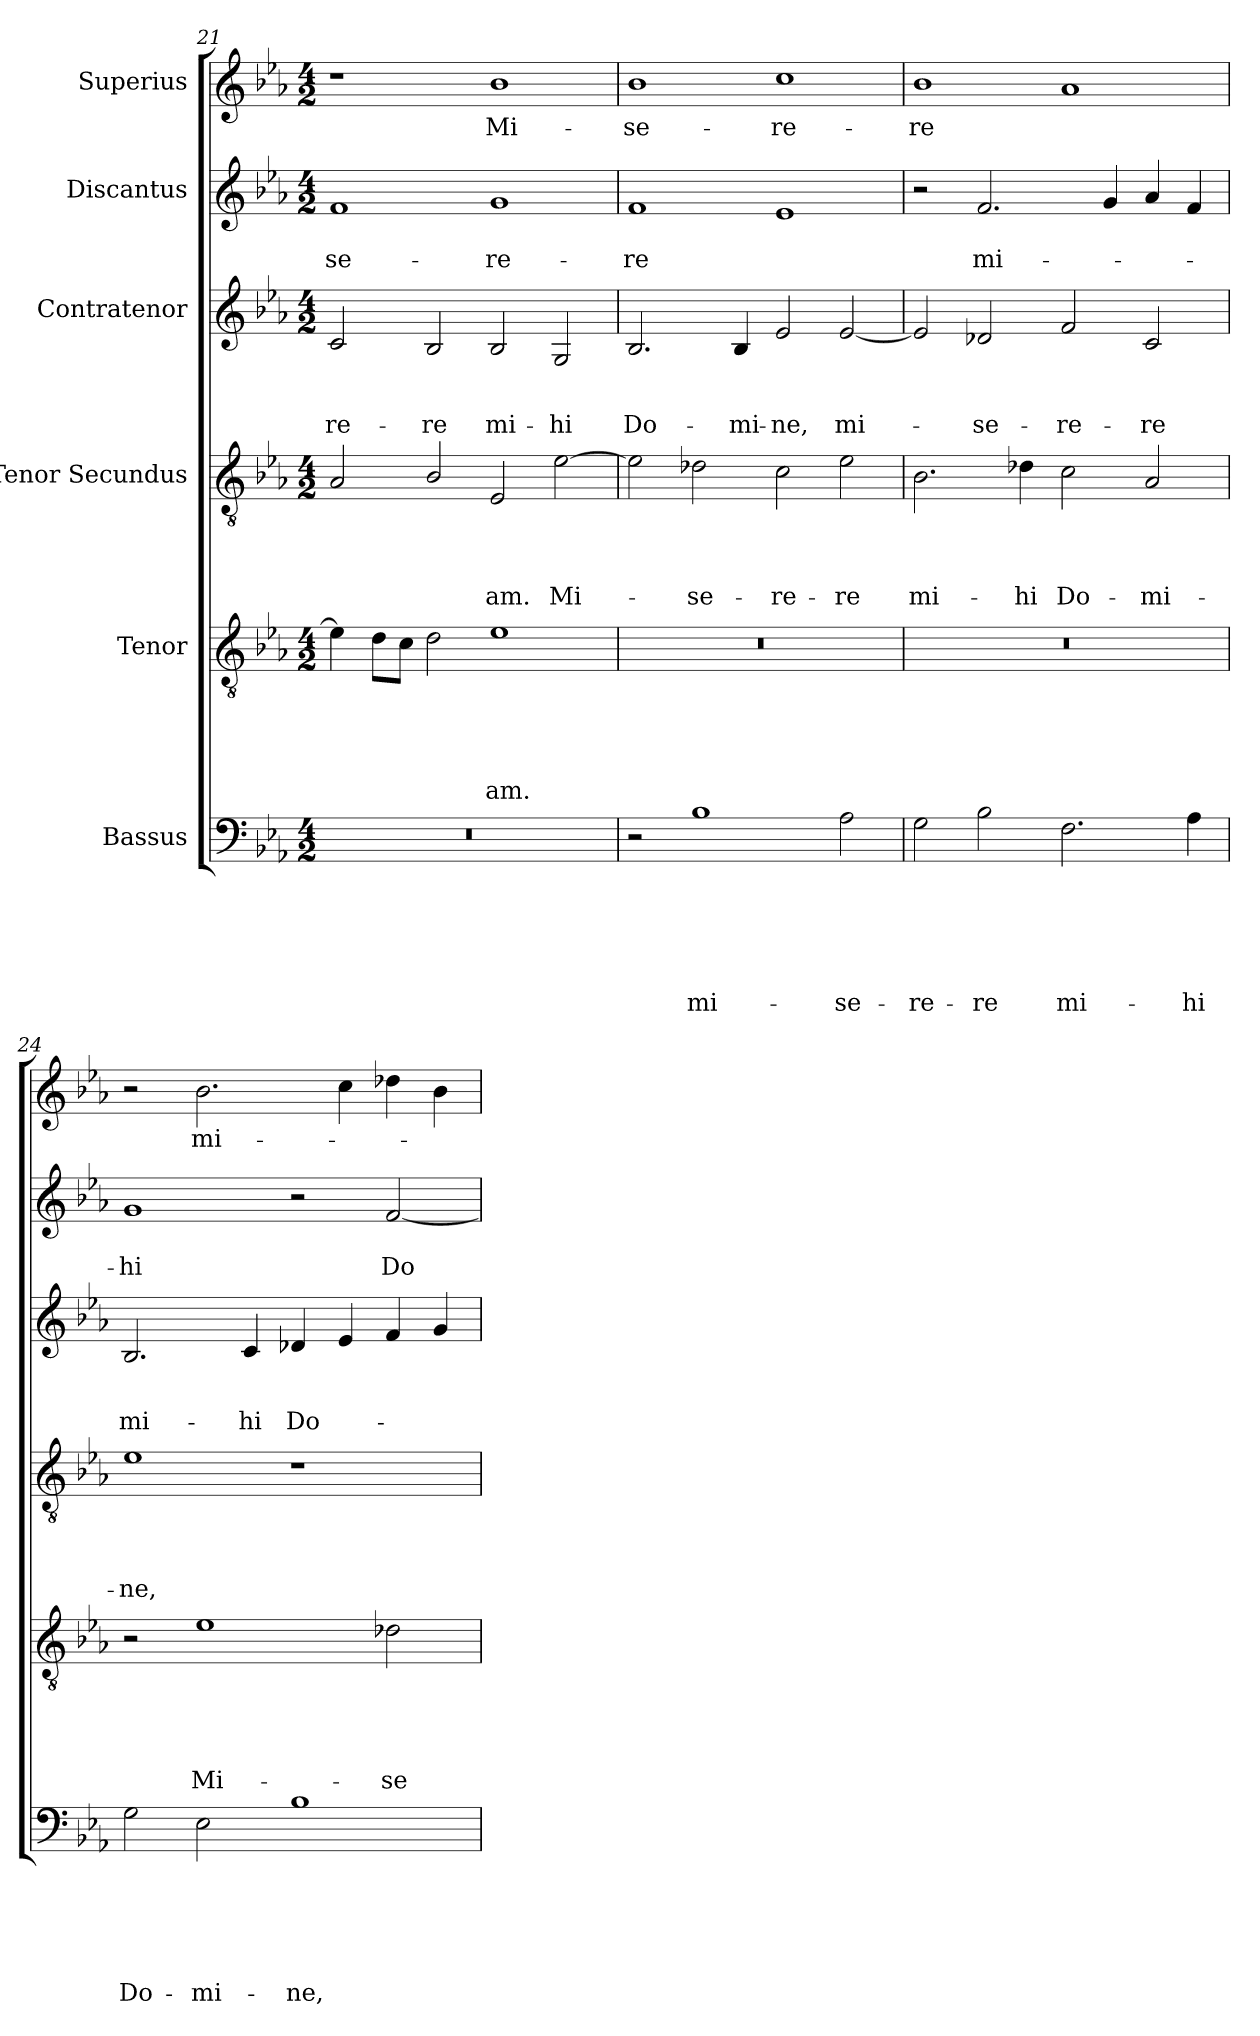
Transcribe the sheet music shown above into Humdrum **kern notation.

**kern	**text	**text	**text	**text	**text	**text	**kern	**text	**text	**text	**text	**text	**kern	**text	**text	**text	**text	**kern	**text	**text	**text	**kern	**text	**text	**kern	**text
*part6	*part6	*part6	*part6	*part6	*part6	*part6	*part5	*part5	*part5	*part5	*part5	*part5	*part4	*part4	*part4	*part4	*part4	*part3	*part3	*part3	*part3	*part2	*part2	*part2	*part1	*part1
*staff6	*staff6	*staff6	*staff6	*staff6	*staff6	*staff6	*staff5	*staff5	*staff5	*staff5	*staff5	*staff5	*staff4	*staff4	*staff4	*staff4	*staff4	*staff3	*staff3	*staff3	*staff3	*staff2	*staff2	*staff2	*staff1	*staff1
*I"Bassus	*	*	*	*	*	*	*I"Tenor	*	*	*	*	*	*I"Tenor Secundus	*	*	*	*	*I"Contratenor	*	*	*	*I"Discantus	*	*	*I"Superius	*
!!LO:LB:g=z
*clefF4	*	*	*	*	*	*	*clefGv2	*	*	*	*	*	*clefGv2	*	*	*	*	*clefG2	*	*	*	*clefG2	*	*	*clefG2	*
*k[b-e-a-]	*	*	*	*	*	*	*k[b-e-a-]	*	*	*	*	*	*k[b-e-a-]	*	*	*	*	*k[b-e-a-]	*	*	*	*k[b-e-a-]	*	*	*k[b-e-a-]	*
*E-:	*	*	*	*	*	*	*E-:	*	*	*	*	*	*E-:	*	*	*	*	*E-:	*	*	*	*E-:	*	*	*E-:	*
*M4/2	*	*	*	*	*	*	*M4/2	*	*	*	*	*	*M4/2	*	*	*	*	*M4/2	*	*	*	*M4/2	*	*	*M4/2	*
=21	=21	=21	=21	=21	=21	=21	=21	=21	=21	=21	=21	=21	=21	=21	=21	=21	=21	=21	=21	=21	=21	=21	=21	=21	=21	=21
!LO:N:vis=1	!	!	!	!	!	!	!	!	!	!	!	!	!	!	!	!	!	!	!	!	!LO:LY:b	!	!	!LO:LY:b:rj	!	!
0r	.	.	.	.	.	.	4e-\]	.	.	.	.	.	2A-/	.	.	.	.	2c/	.	.	-re-	1f	.	-se-	1r	.
.	.	.	.	.	.	.	8d\L	.	.	.	.	.	.	.	.	.	.	.	.	.	.	.	.	.	.	.
.	.	.	.	.	.	.	8c\J	.	.	.	.	.	.	.	.	.	.	.	.	.	.	.	.	.	.	.
!	!	!	!	!	!	!	!	!	!	!	!	!	!	!	!	!	!	!	!	!	!LO:LY:b	!	!	!	!	!
.	.	.	.	.	.	.	2d\	.	.	.	.	.	2B-/	.	.	.	.	2B-/	.	.	-re	.	.	.	.	.
!	!	!	!	!	!	!	!	!	!	!	!	!LO:LY:b	!	!	!	!	!LO:LY:b	!	!	!	!LO:LY:b	!	!	!LO:LY:b	!	!LO:LY:b
.	.	.	.	.	.	.	1e-	.	.	.	.	-am.	2E-/	.	.	.	-am.	2B-/	.	.	mi-	1g	.	-re-	1b-	Mi-
!	!	!	!	!	!	!	!	!	!	!	!	!	!	!	!	!	!LO:LY:b	!	!	!	!LO:LY:b	!	!	!	!	!
.	.	.	.	.	.	.	.	.	.	.	.	.	[>2e-\	.	.	.	Mi-	2G/	.	.	-hi	.	.	.	.	.
=22	=22	=22	=22	=22	=22	=22	=22	=22	=22	=22	=22	=22	=22	=22	=22	=22	=22	=22	=22	=22	=22	=22	=22	=22	=22	=22
!	!	!	!	!	!	!	!LO:N:vis=1	!	!	!	!	!	!	!	!	!	!	!	!	!	!LO:LY:b	!	!	!LO:LY:b	!	!LO:LY:b
2r	.	.	.	.	.	.	0r	.	.	.	.	.	2e-\]	.	.	.	.	2.B-/	.	.	Do-	1f	.	-re	1b-	-se-
!	!	!	!	!	!	!LO:LY:b	!	!	!	!	!	!	!	!	!	!	!LO:LY:b	!	!	!	!	!	!	!	!	!
1B-	.	.	.	.	.	mi-	.	.	.	.	.	.	2d-X\	.	.	.	-se-	.	.	.	.	.	.	.	.	.
!	!	!	!	!	!	!	!	!	!	!	!	!	!	!	!	!	!	!	!	!	!LO:LY:b	!	!	!	!	!
.	.	.	.	.	.	.	.	.	.	.	.	.	.	.	.	.	.	4B-/	.	.	-mi-	.	.	.	.	.
!	!	!	!	!	!	!	!	!	!	!	!	!	!	!	!	!	!LO:LY:b	!	!	!	!LO:LY:b	!	!	!	!	!LO:LY:b
.	.	.	.	.	.	.	.	.	.	.	.	.	2c\	.	.	.	-re-	2e-/	.	.	-ne,	1e-	.	.	1cc	-re-
!	!	!	!	!	!	!LO:LY:b	!	!	!	!	!	!	!	!	!	!	!LO:LY:b	!	!	!	!LO:LY:b	!	!	!	!	!
2A-\	.	.	.	.	.	-se-	.	.	.	.	.	.	2e-\	.	.	.	-re	[<2e-/	.	.	mi-	.	.	.	.	.
=23	=23	=23	=23	=23	=23	=23	=23	=23	=23	=23	=23	=23	=23	=23	=23	=23	=23	=23	=23	=23	=23	=23	=23	=23	=23	=23
!	!	!	!	!	!	!LO:LY:b	!LO:N:vis=1	!	!	!	!	!	!	!	!	!	!LO:LY:b	!	!	!	!	!	!	!	!	!LO:LY:b
2G\	.	.	.	.	.	-re-	0r	.	.	.	.	.	2.B-\	.	.	.	mi-	2e-/]	.	.	.	2r	.	.	1b-	-re
!	!	!	!	!	!	!LO:LY:b	!	!	!	!	!	!	!	!	!	!	!	!	!	!	!LO:LY:b	!	!	!LO:LY:b	!	!
2B-\	.	.	.	.	.	-re	.	.	.	.	.	.	.	.	.	.	.	2d-X/	.	.	-se-	2.f/	.	mi-	.	.
!	!	!	!	!	!	!	!	!	!	!	!	!	!	!	!	!	!LO:LY:b	!	!	!	!	!	!	!	!	!
.	.	.	.	.	.	.	.	.	.	.	.	.	4d-X\	.	.	.	-hi	.	.	.	.	.	.	.	.	.
!	!	!	!	!	!	!LO:LY:b	!	!	!	!	!	!	!	!	!	!	!LO:LY:b	!	!	!	!LO:LY:b	!	!	!	!	!
2.F\	.	.	.	.	.	mi-	.	.	.	.	.	.	2c\	.	.	.	Do-	2f/	.	.	-re-	.	.	.	1a-	.
.	.	.	.	.	.	.	.	.	.	.	.	.	.	.	.	.	.	.	.	.	.	4g/	.	.	.	.
!	!	!	!	!	!	!	!	!	!	!	!	!	!	!	!	!	!LO:LY:b	!	!	!	!LO:LY:b	!	!	!	!	!
.	.	.	.	.	.	.	.	.	.	.	.	.	2A-/	.	.	.	-mi-	2c/	.	.	-re	4a-/	.	.	.	.
!	!	!	!	!	!	!LO:LY:b	!	!	!	!	!	!	!	!	!	!	!	!	!	!	!	!	!	!	!	!
4A-\	.	.	.	.	.	-hi	.	.	.	.	.	.	.	.	.	.	.	.	.	.	.	4f/	.	.	.	.
=24	=24	=24	=24	=24	=24	=24	=24	=24	=24	=24	=24	=24	=24	=24	=24	=24	=24	=24	=24	=24	=24	=24	=24	=24	=24	=24
!	!	!	!	!	!	!LO:LY:b	!	!	!	!	!	!	!	!	!	!	!LO:LY:b	!	!	!	!LO:LY:b	!	!	!LO:LY:b	!	!
2G\	.	.	.	.	.	Do-	2r	.	.	.	.	.	1e-	.	.	.	-ne,	2.B-/	.	.	mi-	1g	.	-hi	2r	.
!	!	!	!	!	!	!LO:LY:b	!	!	!	!	!	!LO:LY:b	!	!	!	!	!	!	!	!	!	!	!	!	!	!LO:LY:b
2E-\	.	.	.	.	.	-mi-	1e-	.	.	.	.	Mi-	.	.	.	.	.	.	.	.	.	.	.	.	2.b-\	mi-
!	!	!	!	!	!	!	!	!	!	!	!	!	!	!	!	!	!	!	!	!	!LO:LY:b	!	!	!	!	!
.	.	.	.	.	.	.	.	.	.	.	.	.	.	.	.	.	.	4c/	.	.	-hi	.	.	.	.	.
!	!	!	!	!	!	!LO:LY:b	!	!	!	!	!	!	!	!	!	!	!	!	!	!	!LO:LY:b	!	!	!	!	!
1B-	.	.	.	.	.	-ne,	.	.	.	.	.	.	1r	.	.	.	.	4d-X/	.	.	Do-	2r	.	.	.	.
.	.	.	.	.	.	.	.	.	.	.	.	.	.	.	.	.	.	4e-/	.	.	.	.	.	.	4cc\	.
!	!	!	!	!	!	!	!	!	!	!	!	!LO:LY:b	!	!	!	!	!	!	!	!	!	!	!	!LO:LY:b	!	!
.	.	.	.	.	.	.	2d-X\	.	.	.	.	-se-	.	.	.	.	.	4f/	.	.	.	[>2f/	.	Do-	4dd-X\	.
.	.	.	.	.	.	.	.	.	.	.	.	.	.	.	.	.	.	4g/	.	.	.	.	.	.	4b-\	.
=	=	=	=	=	=	=	=	=	=	=	=	=	=	=	=	=	=	=	=	=	=	=	=	=	=	=
*-	*-	*-	*-	*-	*-	*-	*-	*-	*-	*-	*-	*-	*-	*-	*-	*-	*-	*-	*-	*-	*-	*-	*-	*-	*-	*-
